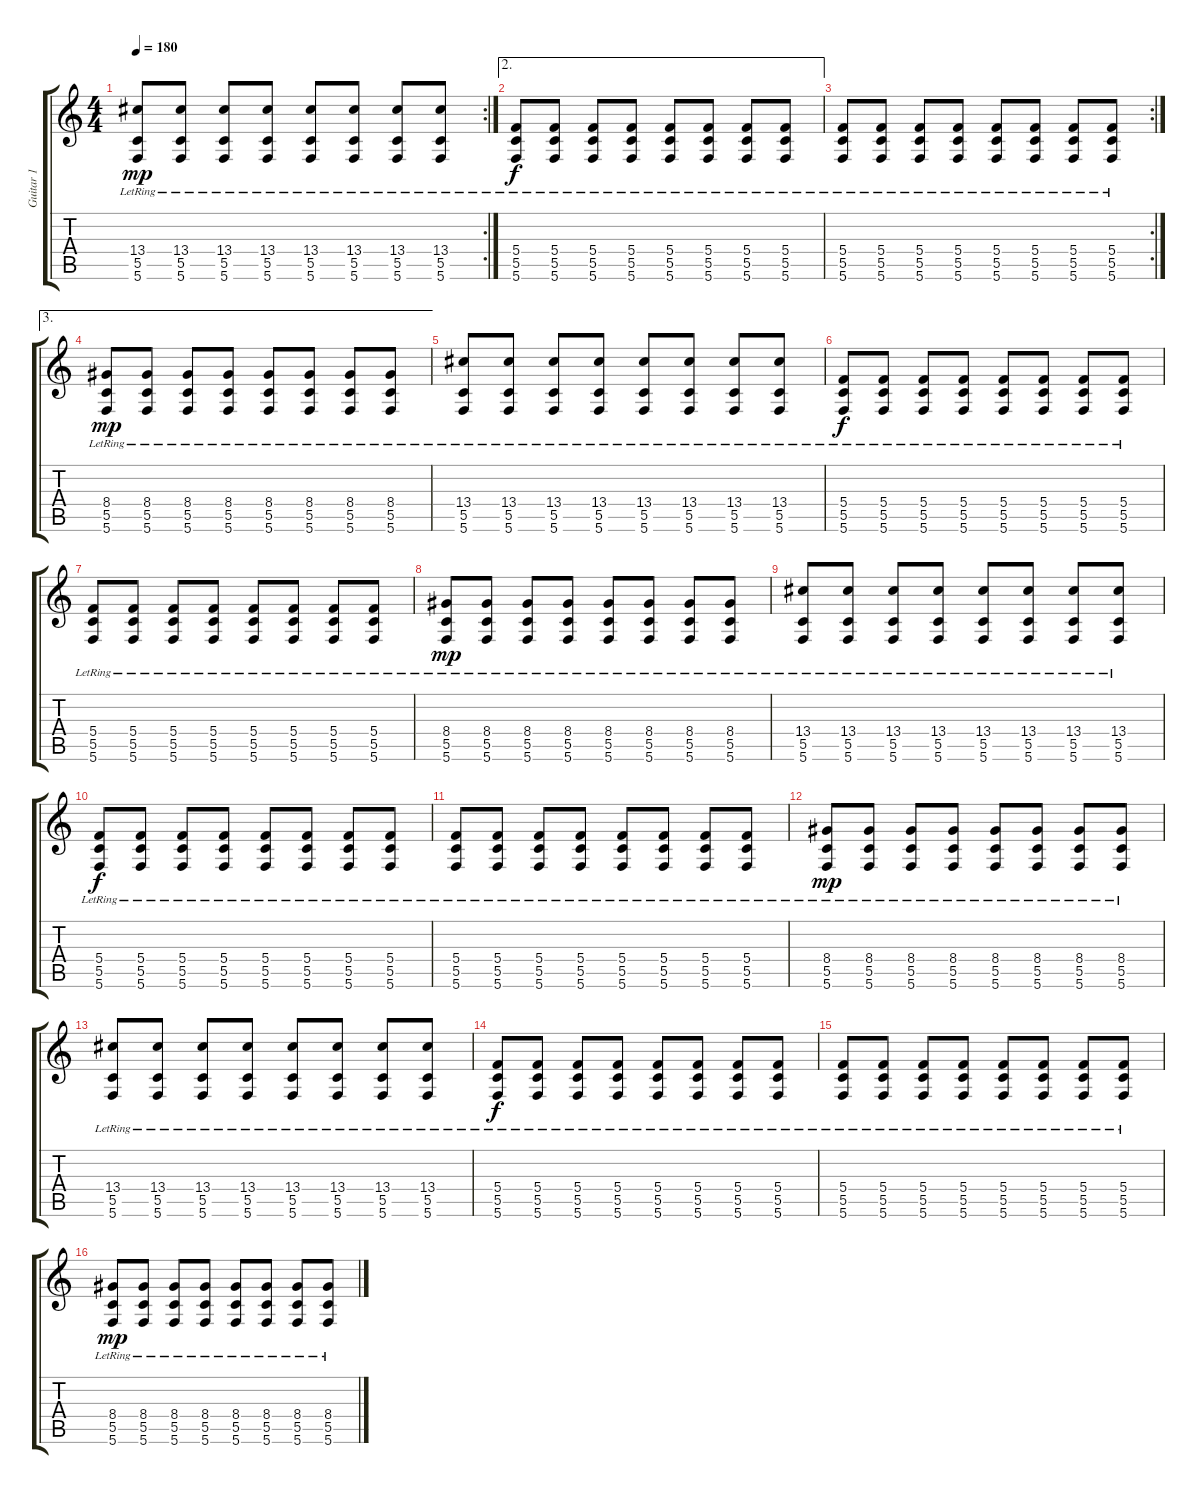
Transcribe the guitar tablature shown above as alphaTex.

\track ("Guitar 1" "Guitar 1") {instrument overdrivenguitar}
\staff {score tabs}
\tuning (D4 A3 F3 C3 G2 C2) {hide}
\rc 2
\ts (4 4)
\tempo 180
\clef g2
\ks c
(13.4{lr} 5.5{lr} 5.6{lr}).8{dy mp} (13.4{lr} 5.5{lr} 5.6{lr}).8 (13.4{lr} 5.5{lr} 5.6{lr}).8 (13.4{lr} 5.5{lr} 5.6{lr}).8 (13.4{lr} 5.5{lr} 5.6{lr}).8 (13.4{lr} 5.5{lr} 5.6{lr}).8 (13.4{lr} 5.5{lr} 5.6{lr}).8 (13.4{lr} 5.5{lr} 5.6{lr}).8 |
\ae 2
(5.4{lr} 5.5{lr} 5.6{lr}).8{dy f} (5.4{lr} 5.5{lr} 5.6{lr}).8 (5.4{lr} 5.5{lr} 5.6{lr}).8 (5.4{lr} 5.5{lr} 5.6{lr}).8 (5.4{lr} 5.5{lr} 5.6{lr}).8 (5.4{lr} 5.5{lr} 5.6{lr}).8 (5.4{lr} 5.5{lr} 5.6{lr}).8 (5.4{lr} 5.5{lr} 5.6{lr}).8 |
\rc 2
(5.4{lr} 5.5{lr} 5.6{lr}).8 (5.4{lr} 5.5{lr} 5.6{lr}).8 (5.4{lr} 5.5{lr} 5.6{lr}).8 (5.4{lr} 5.5{lr} 5.6{lr}).8 (5.4{lr} 5.5{lr} 5.6{lr}).8 (5.4{lr} 5.5{lr} 5.6{lr}).8 (5.4{lr} 5.5{lr} 5.6{lr}).8 (5.4{lr} 5.5{lr} 5.6{lr}).8 |
\ae 3
(8.4{lr} 5.5{lr} 5.6{lr}).8{dy mp} (8.4{lr} 5.5{lr} 5.6{lr}).8 (8.4{lr} 5.5{lr} 5.6{lr}).8 (8.4{lr} 5.5{lr} 5.6{lr}).8 (8.4{lr} 5.5{lr} 5.6{lr}).8 (8.4{lr} 5.5{lr} 5.6{lr}).8 (8.4{lr} 5.5{lr} 5.6{lr}).8 (8.4{lr} 5.5{lr} 5.6{lr}).8 |
(13.4{lr} 5.5{lr} 5.6{lr}).8 (13.4{lr} 5.5{lr} 5.6{lr}).8 (13.4{lr} 5.5{lr} 5.6{lr}).8 (13.4{lr} 5.5{lr} 5.6{lr}).8 (13.4{lr} 5.5{lr} 5.6{lr}).8 (13.4{lr} 5.5{lr} 5.6{lr}).8 (13.4{lr} 5.5{lr} 5.6{lr}).8 (13.4{lr} 5.5{lr} 5.6{lr}).8 |
(5.4{lr} 5.5{lr} 5.6{lr}).8{dy f} (5.4{lr} 5.5{lr} 5.6{lr}).8 (5.4{lr} 5.5{lr} 5.6{lr}).8 (5.4{lr} 5.5{lr} 5.6{lr}).8 (5.4{lr} 5.5{lr} 5.6{lr}).8 (5.4{lr} 5.5{lr} 5.6{lr}).8 (5.4{lr} 5.5{lr} 5.6{lr}).8 (5.4{lr} 5.5{lr} 5.6{lr}).8 |
(5.4{lr} 5.5{lr} 5.6{lr}).8 (5.4{lr} 5.5{lr} 5.6{lr}).8 (5.4{lr} 5.5{lr} 5.6{lr}).8 (5.4{lr} 5.5{lr} 5.6{lr}).8 (5.4{lr} 5.5{lr} 5.6{lr}).8 (5.4{lr} 5.5{lr} 5.6{lr}).8 (5.4{lr} 5.5{lr} 5.6{lr}).8 (5.4{lr} 5.5{lr} 5.6{lr}).8 |
(8.4{lr} 5.5{lr} 5.6{lr}).8{dy mp} (8.4{lr} 5.5{lr} 5.6{lr}).8 (8.4{lr} 5.5{lr} 5.6{lr}).8 (8.4{lr} 5.5{lr} 5.6{lr}).8 (8.4{lr} 5.5{lr} 5.6{lr}).8 (8.4{lr} 5.5{lr} 5.6{lr}).8 (8.4{lr} 5.5{lr} 5.6{lr}).8 (8.4{lr} 5.5{lr} 5.6{lr}).8 |
(13.4{lr} 5.5{lr} 5.6{lr}).8 (13.4{lr} 5.5{lr} 5.6{lr}).8 (13.4{lr} 5.5{lr} 5.6{lr}).8 (13.4{lr} 5.5{lr} 5.6{lr}).8 (13.4{lr} 5.5{lr} 5.6{lr}).8 (13.4{lr} 5.5{lr} 5.6{lr}).8 (13.4{lr} 5.5{lr} 5.6{lr}).8 (13.4{lr} 5.5{lr} 5.6{lr}).8 |
(5.4{lr} 5.5{lr} 5.6{lr}).8{dy f} (5.4{lr} 5.5{lr} 5.6{lr}).8 (5.4{lr} 5.5{lr} 5.6{lr}).8 (5.4{lr} 5.5{lr} 5.6{lr}).8 (5.4{lr} 5.5{lr} 5.6{lr}).8 (5.4{lr} 5.5{lr} 5.6{lr}).8 (5.4{lr} 5.5{lr} 5.6{lr}).8 (5.4{lr} 5.5{lr} 5.6{lr}).8 |
(5.4{lr} 5.5{lr} 5.6{lr}).8 (5.4{lr} 5.5{lr} 5.6{lr}).8 (5.4{lr} 5.5{lr} 5.6{lr}).8 (5.4{lr} 5.5{lr} 5.6{lr}).8 (5.4{lr} 5.5{lr} 5.6{lr}).8 (5.4{lr} 5.5{lr} 5.6{lr}).8 (5.4{lr} 5.5{lr} 5.6{lr}).8 (5.4{lr} 5.5{lr} 5.6{lr}).8 |
(8.4{lr} 5.5{lr} 5.6{lr}).8{dy mp} (8.4{lr} 5.5{lr} 5.6{lr}).8 (8.4{lr} 5.5{lr} 5.6{lr}).8 (8.4{lr} 5.5{lr} 5.6{lr}).8 (8.4{lr} 5.5{lr} 5.6{lr}).8 (8.4{lr} 5.5{lr} 5.6{lr}).8 (8.4{lr} 5.5{lr} 5.6{lr}).8 (8.4{lr} 5.5{lr} 5.6{lr}).8 |
(13.4{lr} 5.5{lr} 5.6{lr}).8 (13.4{lr} 5.5{lr} 5.6{lr}).8 (13.4{lr} 5.5{lr} 5.6{lr}).8 (13.4{lr} 5.5{lr} 5.6{lr}).8 (13.4{lr} 5.5{lr} 5.6{lr}).8 (13.4{lr} 5.5{lr} 5.6{lr}).8 (13.4{lr} 5.5{lr} 5.6{lr}).8 (13.4{lr} 5.5{lr} 5.6{lr}).8 |
(5.4{lr} 5.5{lr} 5.6{lr}).8{dy f} (5.4{lr} 5.5{lr} 5.6{lr}).8 (5.4{lr} 5.5{lr} 5.6{lr}).8 (5.4{lr} 5.5{lr} 5.6{lr}).8 (5.4{lr} 5.5{lr} 5.6{lr}).8 (5.4{lr} 5.5{lr} 5.6{lr}).8 (5.4{lr} 5.5{lr} 5.6{lr}).8 (5.4{lr} 5.5{lr} 5.6{lr}).8 |
(5.4{lr} 5.5{lr} 5.6{lr}).8 (5.4{lr} 5.5{lr} 5.6{lr}).8 (5.4{lr} 5.5{lr} 5.6{lr}).8 (5.4{lr} 5.5{lr} 5.6{lr}).8 (5.4{lr} 5.5{lr} 5.6{lr}).8 (5.4{lr} 5.5{lr} 5.6{lr}).8 (5.4{lr} 5.5{lr} 5.6{lr}).8 (5.4{lr} 5.5{lr} 5.6{lr}).8 |
(8.4{lr} 5.5{lr} 5.6{lr}).8{dy mp} (8.4{lr} 5.5{lr} 5.6{lr}).8 (8.4{lr} 5.5{lr} 5.6{lr}).8 (8.4{lr} 5.5{lr} 5.6{lr}).8 (8.4{lr} 5.5{lr} 5.6{lr}).8 (8.4{lr} 5.5{lr} 5.6{lr}).8 (8.4{lr} 5.5{lr} 5.6{lr}).8 (8.4{lr} 5.5{lr} 5.6{lr}).8
